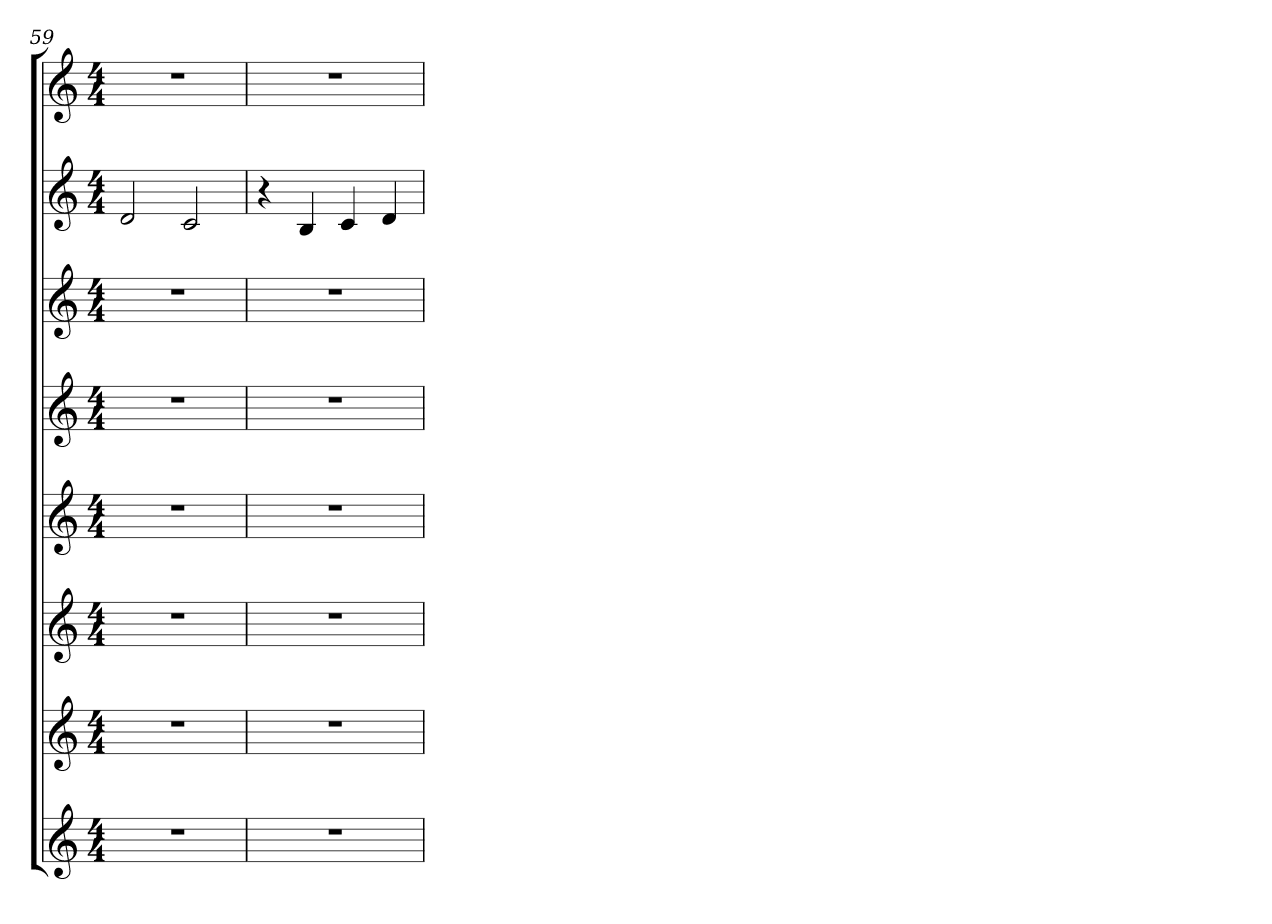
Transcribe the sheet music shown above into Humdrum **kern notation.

**kern	**kern	**kern	**kern	**kern	**kern	**kern	**kern
*part8	*part7	*part6	*part5	*part4	*part3	*part2	*part1
*staff8	*staff7	*staff6	*staff5	*staff4	*staff3	*staff2	*staff1
*clefG2	*clefG2	*clefG2	*clefG2	*clefG2	*clefG2	*clefG2	*clefG2
*k[]	*k[]	*k[]	*k[]	*k[]	*k[]	*k[]	*k[]
*M4/4	*M4/4	*M4/4	*M4/4	*M4/4	*M4/4	*M4/4	*M4/4
=59	=59	=59	=59	=59	=59	=59	=59
1r	1r	1r	1r	1r	1r	2d/	1r
.	.	.	.	.	.	2c/	.
=60	=60	=60	=60	=60	=60	=60	=60
1r	1r	1r	1r	1r	1r	4r	1r
.	.	.	.	.	.	4B/	.
.	.	.	.	.	.	4c/	.
.	.	.	.	.	.	4d/	.
=	=	=	=	=	=	=	=
*-	*-	*-	*-	*-	*-	*-	*-
